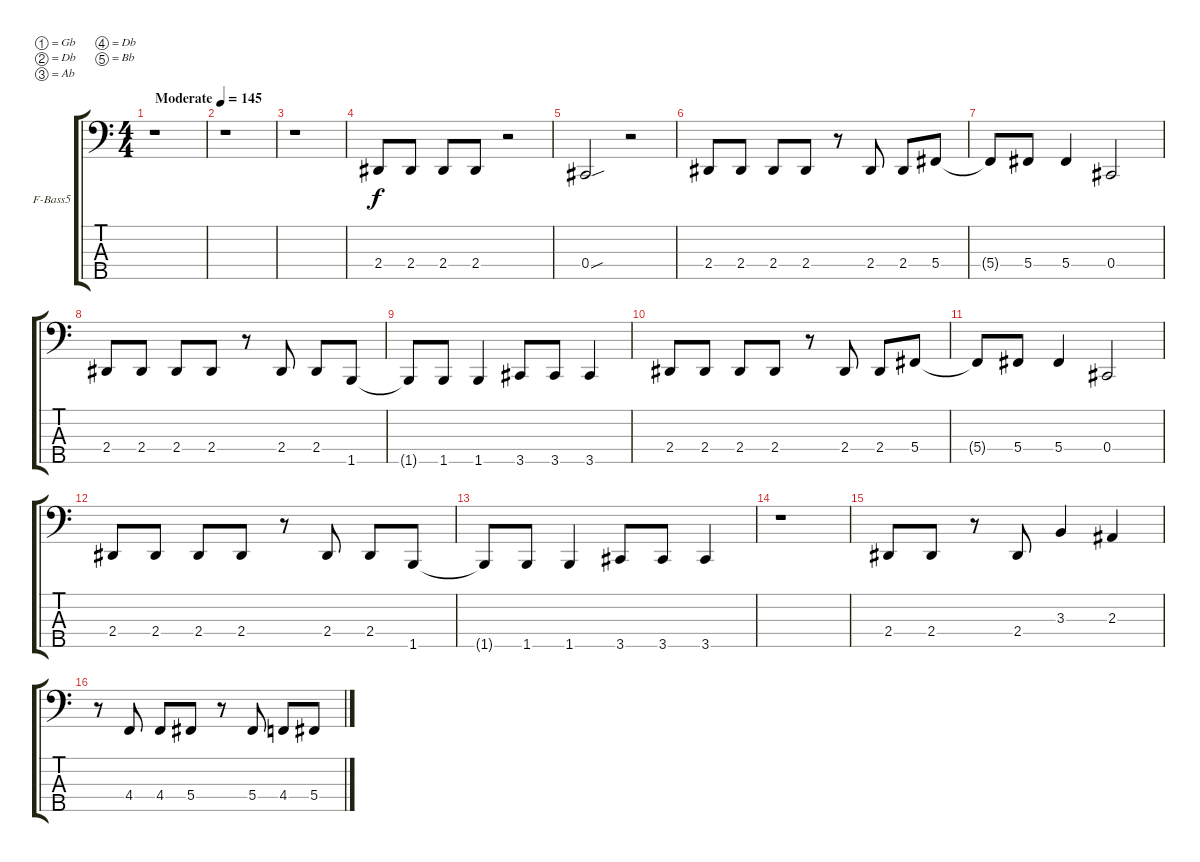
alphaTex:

\bracketExtendMode groupsimilarinstruments
\firstSystemTrackNameOrientation horizontal
\otherSystemsTrackNameOrientation horizontal
\track ("Bass" "F-Bass5") {instrument fretlessbass}
\staff {score tabs}
\tuning (Gb2 Db2 Ab1 Db1 Bb0)
\ts (4 4)
\beaming (8 2 2 2 2)
\tempo (145 "Moderate")
\clef f4
\ks c
r.1{dy f instrument fretlessbass} |
r.1 |
r.1 |
2.4.8 2.4.8 2.4.8 2.4.8 r.2 |
0.4{sou}.2 r.2 |
2.4.8 2.4.8 2.4.8 2.4.8 r.8 2.4.8 2.4.8 5.4.8 |
5.4{t}.8 5.4.8 5.4.4 0.4.2 |
2.4.8 2.4.8 2.4.8 2.4.8 r.8 2.4.8 2.4.8 1.5.8 |
1.5{t}.8 1.5.8 1.5.4 3.5.8 3.5.8 3.5.4 |
2.4.8 2.4.8 2.4.8 2.4.8 r.8 2.4.8 2.4.8 5.4.8 |
5.4{t}.8 5.4.8 5.4.4 0.4.2 |
2.4.8 2.4.8 2.4.8 2.4.8 r.8 2.4.8 2.4.8 1.5.8 |
1.5{t}.8 1.5.8 1.5.4 3.5.8 3.5.8 3.5.4 |
r.1 |
2.4.8 2.4.8 r.8 2.4.8 3.3.4 2.3.4 |
r.8 4.4.8 4.4.8 5.4.8 r.8 5.4.8 4.4.8 5.4.8
